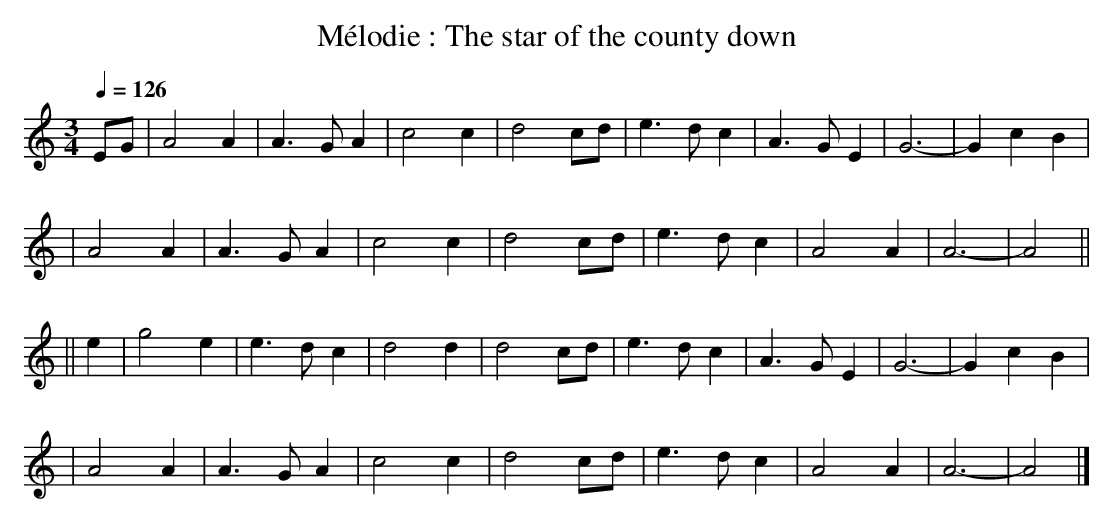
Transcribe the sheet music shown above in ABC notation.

X:1
T:Mélodie : The star of the county down
M:3/4
L:1/8
Q:1/4=126
K:Am
EG | A4 A2 | A3 G A2 | c4 c2 | d4 cd | e3 d c2 | A3 G E2 | G6- | G2 c2 B2 |
| A4 A2 | A3 G A2 | c4 c2 | d4 cd | e3 d c2 | A4 A2 | A6- | A4 ||
|| e2 | g4 e2 | e3 d c2 | d4 d2 | d4 cd| e3 d c2 | A3 G E2 | G6- | G2 c2 B2 |
| A4 A2 | A3 G A2 | c4 c2 | d4 cd | e3 d c2 | A4 A2 | A6- | A4 |]
